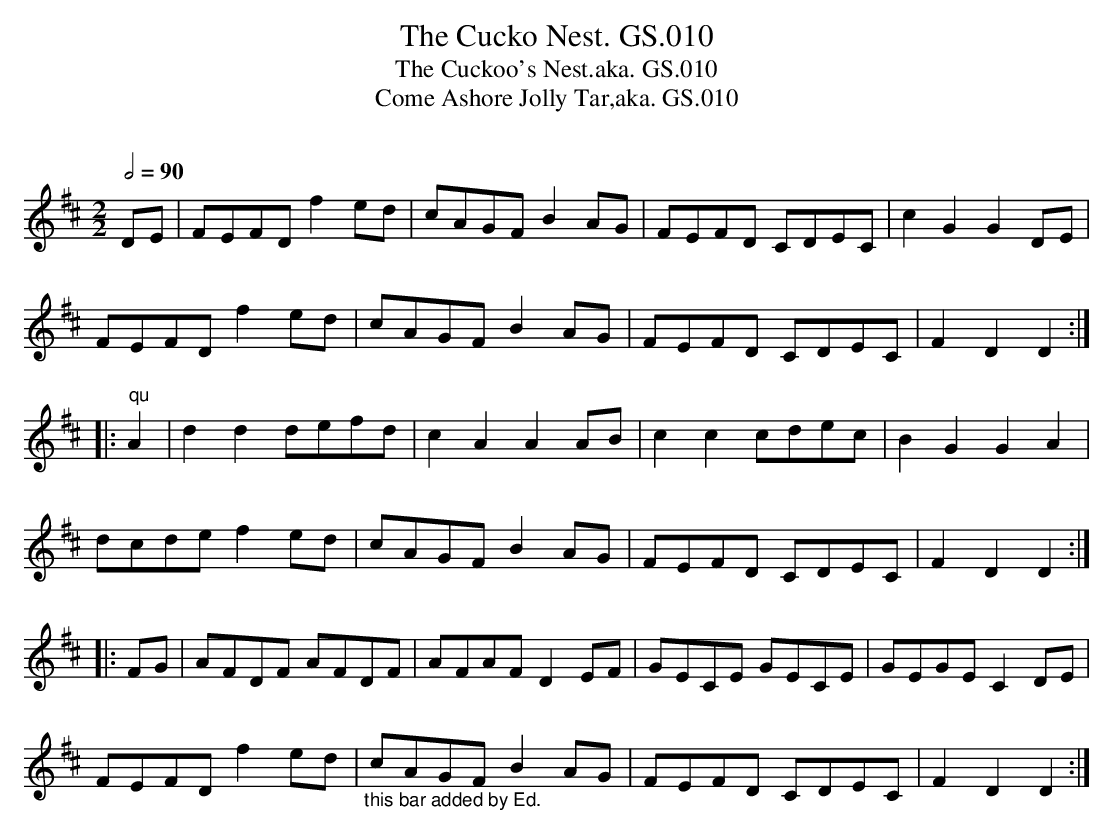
X:1
T:Cucko Nest. GS.010, The
T:Cuckoo's Nest.aka. GS.010, The
T:Come Ashore Jolly Tar,aka. GS.010
M:2/2
L:1/8
Q:1/2=90
O:
K:D %suspect
DE | FEFD f2 ed | cAGF B2 AG | FEFD CDEC | c2 G2 G2 DE |
FEFD f2 ed | cAGF B2 AG |FEFD CDEC | F2 D2D2  :|
|: " qu"A2 | d2d2 defd | c2 A2 A2 AB |c2c2 cdec |B2 G2 G2 A2 |
dcde f2 ed | cAGF B2 AG |FEFD CDEC | F2D2D2 :|
|: FG|AFDF AFDF | AFAF D2 EF |GECE GECE | GEGEC2DE |
FEFD f2 ed |"_this bar added by Ed." cAGF B2 AG |\
FEFD CDEC | F2 D2 D2 :|
